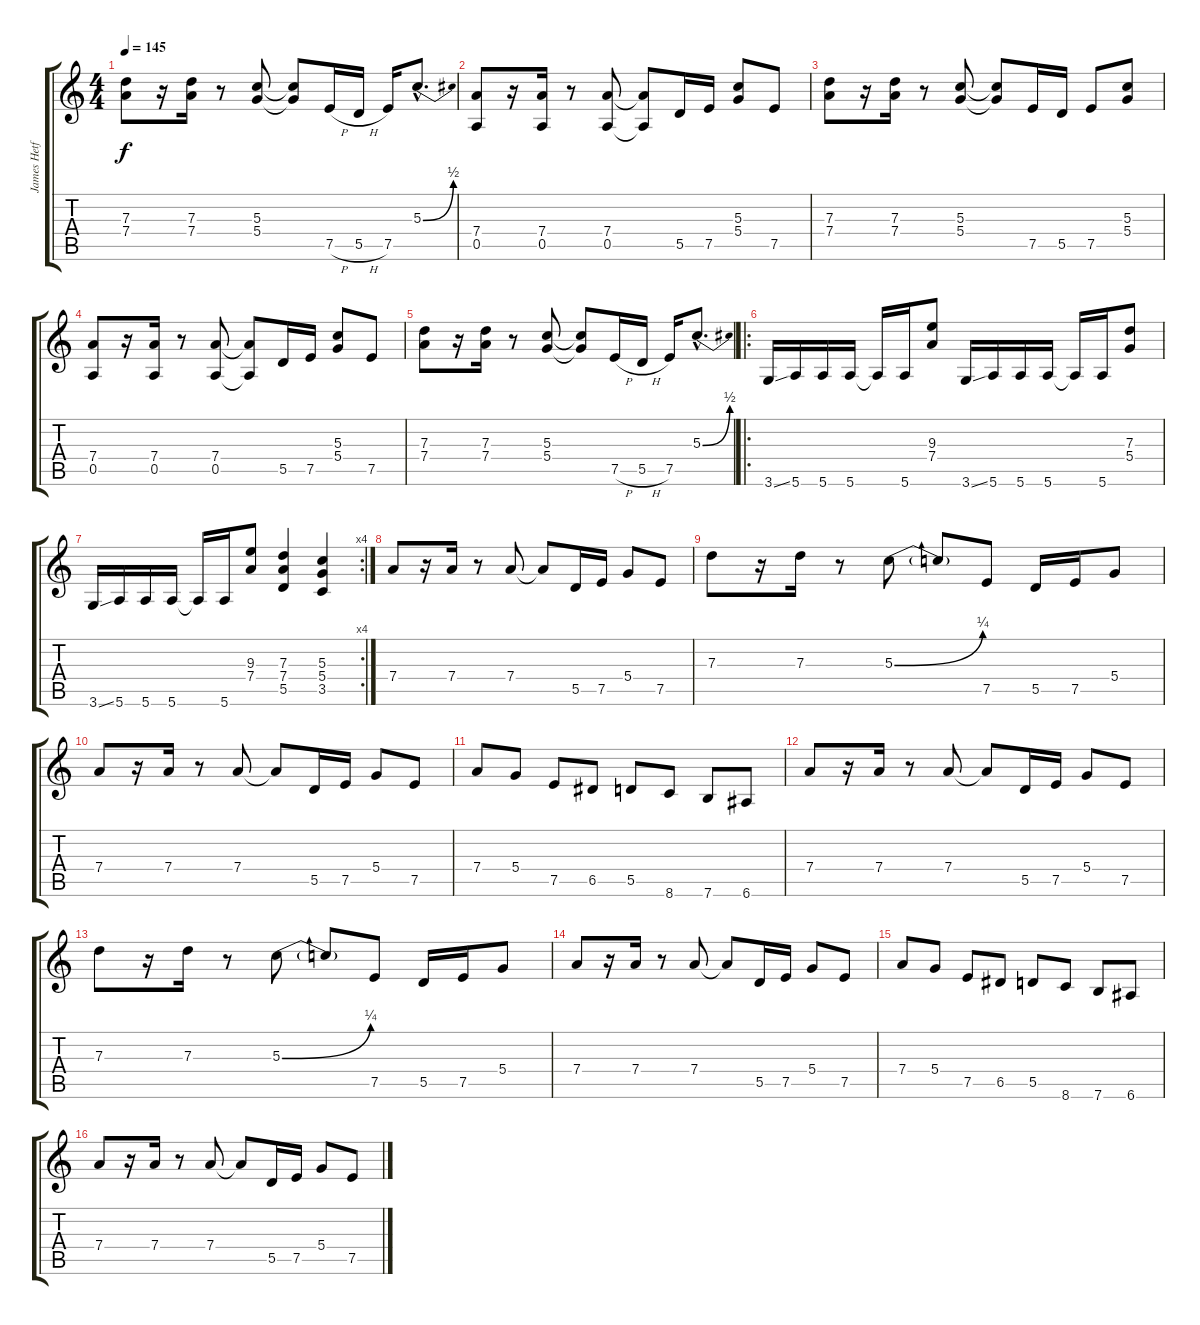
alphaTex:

\track ("James Hetfield (Ov. Gtr)" "James Hetf") {instrument overdrivenguitar}
\staff {score tabs}
\tuning (E4 B3 G3 D3 A2 E2) {hide}
\ts (4 4)
\tempo 145
\clef g2
\ks c
(7.3 7.4).8{dy f} r.16 (7.3 7.4).16 r.8 (5.3 5.4).8 (5.3{t} 5.4{t}).8 7.5{h}.16 5.5{h}.16 7.5.16 5.3{be (bend 0 0 60 2) hac}.8{d} |
(7.4 0.5).8 r.16 (7.4 0.5).16 r.8 (7.4 0.5).8 (7.4{t} 0.5{t}).8 5.5.16 7.5.16 (5.3 5.4).8 7.5.8 |
(7.3 7.4).8 r.16 (7.3 7.4).16 r.8 (5.3 5.4).8 (5.3{t} 5.4{t}).8 7.5.16 5.5.16 7.5.8 (5.3 5.4).8 |
(7.4 0.5).8 r.16 (7.4 0.5).16 r.8 (7.4 0.5).8 (7.4{t} 0.5{t}).8 5.5.16 7.5.16 (5.3 5.4).8 7.5.8 |
(7.3 7.4).8 r.16 (7.3 7.4).16 r.8 (5.3 5.4).8 (5.3{t} 5.4{t}).8 7.5{h}.16 5.5{h}.16 7.5.16 5.3{be (bend 0 0 60 2) hac}.8{d} |
\ro
3.6{ss}.16 5.6.16 5.6.16 5.6.16 5.6{t}.16 5.6.16 (9.3 7.4).8 3.6{ss}.16 5.6.16 5.6.16 5.6.16 5.6{t}.16 5.6.16 (7.3 5.4).8 |
\rc 4
3.6{ss}.16 5.6.16 5.6.16 5.6.16 5.6{t}.16 5.6.16 (9.3 7.4).8 (7.3 7.4 5.5).4 (5.3 5.4 3.5).4 |
7.4.8 r.16 7.4.16 r.8 7.4.8 7.4{t}.8 5.5.16 7.5.16 5.4.8 7.5.8 |
7.3.8 r.16 7.3.16 r.8 5.3{be (bend 0 0 60 1)}.8 5.3{t}.8 7.5.8 5.5.16 7.5.16 5.4.8 |
7.4.8 r.16 7.4.16 r.8 7.4.8 7.4{t}.8 5.5.16 7.5.16 5.4.8 7.5.8 |
7.4.8 5.4.8 7.5.8 6.5.8 5.5.8 8.6.8 7.6.8 6.6.8 |
7.4.8 r.16 7.4.16 r.8 7.4.8 7.4{t}.8 5.5.16 7.5.16 5.4.8 7.5.8 |
7.3.8 r.16 7.3.16 r.8 5.3{be (bend 0 0 60 1)}.8 5.3{t}.8 7.5.8 5.5.16 7.5.16 5.4.8 |
7.4.8 r.16 7.4.16 r.8 7.4.8 7.4{t}.8 5.5.16 7.5.16 5.4.8 7.5.8 |
7.4.8 5.4.8 7.5.8 6.5.8 5.5.8 8.6.8 7.6.8 6.6.8 |
7.4.8 r.16 7.4.16 r.8 7.4.8 7.4{t}.8 5.5.16 7.5.16 5.4.8 7.5.8
